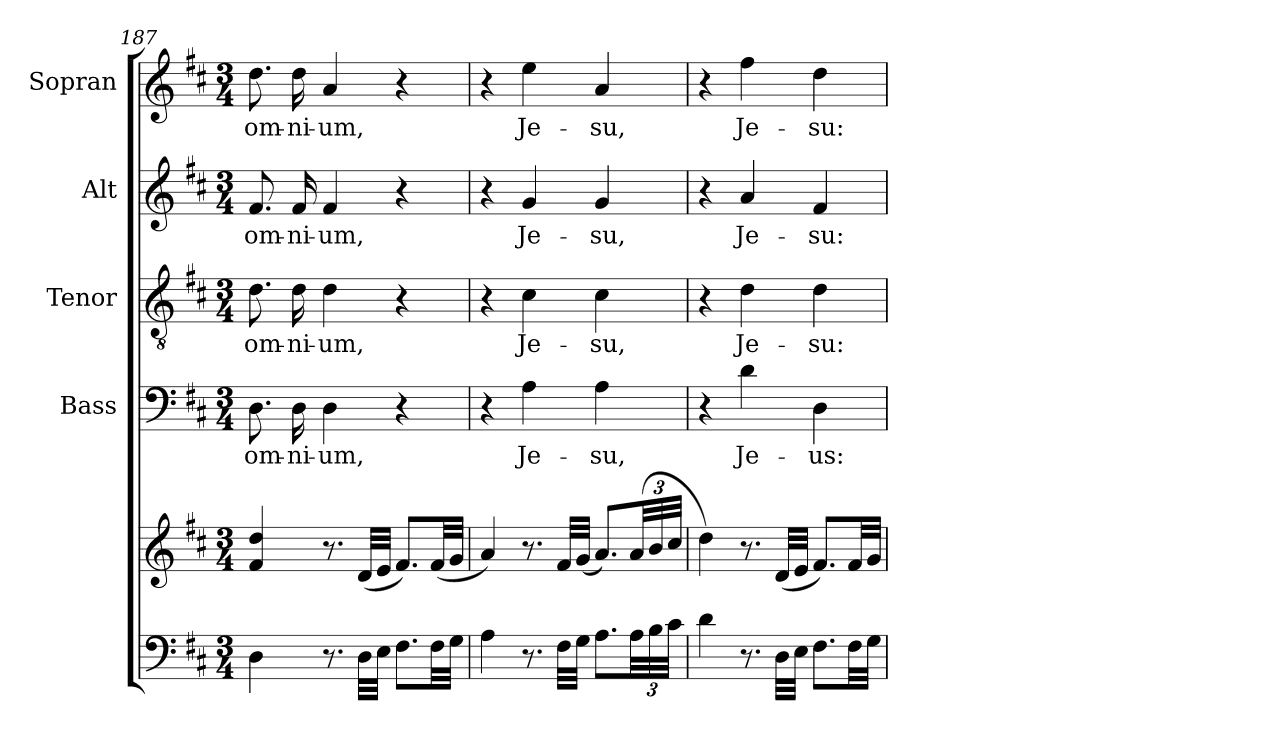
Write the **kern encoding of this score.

**kern	**kern	**kern	**text	**kern	**text	**kern	**text	**kern	**text
*part5	*part5	*part4	*part4	*part3	*part3	*part2	*part2	*part1	*part1
*staff6	*staff5	*staff4	*staff4	*staff3	*staff3	*staff2	*staff2	*staff1	*staff1
*	*	*I"Bass	*	*I"Tenor	*	*I"Alt	*	*I"Sopran	*
*	*	*I'B.	*	*I'T.	*	*I'A.	*	*I'S.	*
*clefF4	*clefG2	*clefF4	*	*clefGv2	*	*clefG2	*	*clefG2	*
*k[f#c#]	*k[f#c#]	*k[f#c#]	*	*k[f#c#]	*	*k[f#c#]	*	*k[f#c#]	*
*D:	*D:	*D:	*	*D:	*	*D:	*	*D:	*
*M3/4	*M3/4	*M3/4	*	*M3/4	*	*M3/4	*	*M3/4	*
=187	=187	=187	=187	=187	=187	=187	=187	=187	=187
!	!	!	!LO:LY:b	!	!LO:LY:b	!	!LO:LY:b	!	!LO:LY:b
4D\	4f#/ 4dd/	8.D\	om-	8.d\	om-	8.f#/	om-	8.dd\	om-
!	!	!	!LO:LY:b	!	!LO:LY:b	!	!LO:LY:b	!	!LO:LY:b
.	.	16D\	-ni-	16d\	-ni-	16f#/	-ni-	16dd\	-ni-
!	!	!	!LO:LY:b	!	!LO:LY:b	!	!LO:LY:b	!	!LO:LY:b
8.r	8.r	4D\	-um,	4d\	-um,	4f#/	-um,	4a/	-um,
32D\LLL	(<32d/LLL	.	.	.	.	.	.	.	.
32E\JJJ	32e/JJJ	.	.	.	.	.	.	.	.
8.F#\L	8.f#/L)	4r	.	4r	.	4r	.	4r	.
32F#\LL	(<32f#/LL	.	.	.	.	.	.	.	.
32G\JJJ	32g/JJJ	.	.	.	.	.	.	.	.
=188	=188	=188	=188	=188	=188	=188	=188	=188	=188
4A\	4a/)	4r	.	4r	.	4r	.	4r	.
!	!	!	!LO:LY:b	!	!LO:LY:b	!	!LO:LY:b	!	!LO:LY:b
8.r	8.r	4A\	Je-	4c#\	Je-	4g/	Je-	4ee\	Je-
32F#\LLL	32f#/LLL	.	.	.	.	.	.	.	.
32G\JJJ	(<32g/JJJ	.	.	.	.	.	.	.	.
!	!	!	!LO:LY:b	!	!LO:LY:b	!	!LO:LY:b	!	!LO:LY:b
8.A\L	8.a/L)	4A\	-su,	4c#\	-su,	4g/	-su,	4a/	-su,
48A\LL	(<48a/LL	.	.	.	.	.	.	.	.
48B\	48b/	.	.	.	.	.	.	.	.
48c#\JJJ	48cc#/JJJ	.	.	.	.	.	.	.	.
!!LO:PB:g=z
=189	=189	=189	=189	=189	=189	=189	=189	=189	=189
4d\	4dd\)	4r	.	4r	.	4r	.	4r	.
!	!	!	!LO:LY:b	!	!LO:LY:b	!	!LO:LY:b	!	!LO:LY:b
8.r	8.r	4d\	Je-	4d\	Je-	4a/	Je-	4ff#\	Je-
32D\LLL	(<32d/LLL	.	.	.	.	.	.	.	.
32E\JJJ	32e/JJJ	.	.	.	.	.	.	.	.
!	!	!	!LO:LY:b	!	!LO:LY:b	!	!LO:LY:b	!	!LO:LY:b
8.F#\L	8.f#/L)	4D\	-us:	4d\	-su:	4f#/	-su:	4dd\	-su:
32F#\LL	32f#/LL	.	.	.	.	.	.	.	.
32G\JJJ	32g/JJJ	.	.	.	.	.	.	.	.
=	=	=	=	=	=	=	=	=	=
*-	*-	*-	*-	*-	*-	*-	*-	*-	*-
